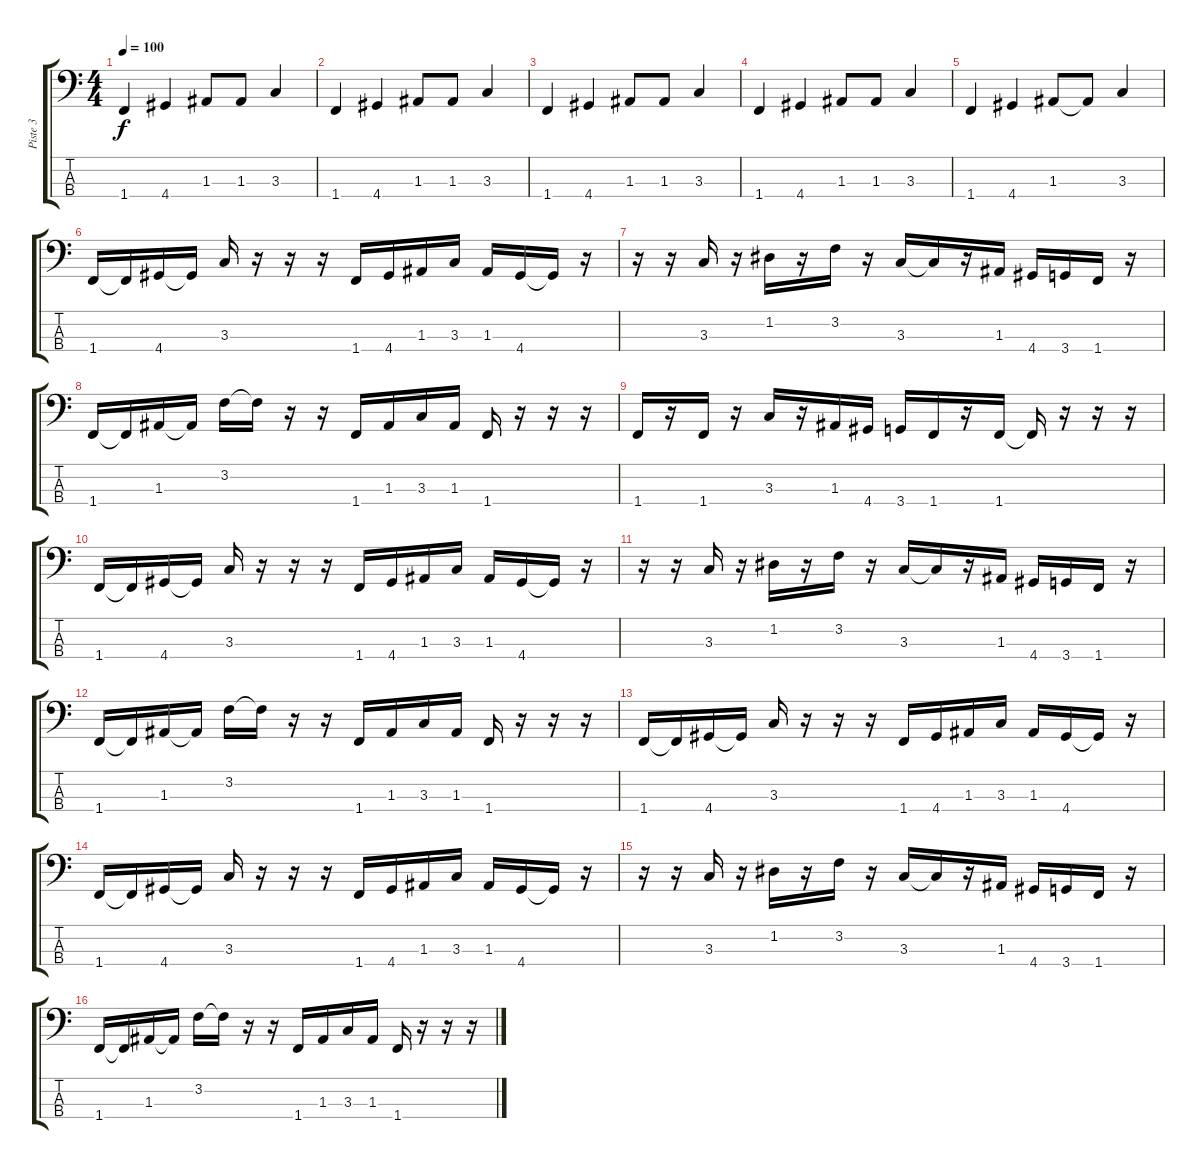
\track ("Piste 3" "Piste 3") {instrument electricbassfinger}
\staff {score tabs}
\tuning (G2 D2 A1 E1) {hide}
\ts (4 4)
\tempo 100
\clef f4
\ks c
1.4.4{dy f} 4.4.4 1.3.8 1.3.8 3.3.4 |
1.4.4 4.4.4 1.3.8 1.3.8 3.3.4 |
1.4.4 4.4.4 1.3.8 1.3.8 3.3.4 |
1.4.4 4.4.4 1.3.8 1.3.8 3.3.4 |
1.4.4 4.4.4 1.3.8 1.3{t}.8 3.3.4 |
1.4.16 1.4{t}.16 4.4.16 4.4{t}.16 3.3.16 r.16 r.16 r.16 1.4.16 4.4.16 1.3.16 3.3.16 1.3.16 4.4.16 4.4{t}.16 r.16 |
r.16 r.16 3.3.16 r.16 1.2.16 r.16 3.2.16 r.16 3.3.16 3.3{t}.16 r.16 1.3.16 4.4.16 3.4.16 1.4.16 r.16 |
1.4.16 1.4{t}.16 1.3.16 1.3{t}.16 3.2.16 3.2{t}.16 r.16 r.16 1.4.16 1.3.16 3.3.16 1.3.16 1.4.16 r.16 r.16 r.16 |
1.4.16 r.16 1.4.16 r.16 3.3.16 r.16 1.3.16 4.4.16 3.4.16 1.4.16 r.16 1.4.16 1.4{t}.16 r.16 r.16 r.16 |
1.4.16 1.4{t}.16 4.4.16 4.4{t}.16 3.3.16 r.16 r.16 r.16 1.4.16 4.4.16 1.3.16 3.3.16 1.3.16 4.4.16 4.4{t}.16 r.16 |
r.16 r.16 3.3.16 r.16 1.2.16 r.16 3.2.16 r.16 3.3.16 3.3{t}.16 r.16 1.3.16 4.4.16 3.4.16 1.4.16 r.16 |
1.4.16 1.4{t}.16 1.3.16 1.3{t}.16 3.2.16 3.2{t}.16 r.16 r.16 1.4.16 1.3.16 3.3.16 1.3.16 1.4.16 r.16 r.16 r.16 |
1.4.16 1.4{t}.16 4.4.16 4.4{t}.16 3.3.16 r.16 r.16 r.16 1.4.16 4.4.16 1.3.16 3.3.16 1.3.16 4.4.16 4.4{t}.16 r.16 |
1.4.16 1.4{t}.16 4.4.16 4.4{t}.16 3.3.16 r.16 r.16 r.16 1.4.16 4.4.16 1.3.16 3.3.16 1.3.16 4.4.16 4.4{t}.16 r.16 |
r.16 r.16 3.3.16 r.16 1.2.16 r.16 3.2.16 r.16 3.3.16 3.3{t}.16 r.16 1.3.16 4.4.16 3.4.16 1.4.16 r.16 |
1.4.16 1.4{t}.16 1.3.16 1.3{t}.16 3.2.16 3.2{t}.16 r.16 r.16 1.4.16 1.3.16 3.3.16 1.3.16 1.4.16 r.16 r.16 r.16
